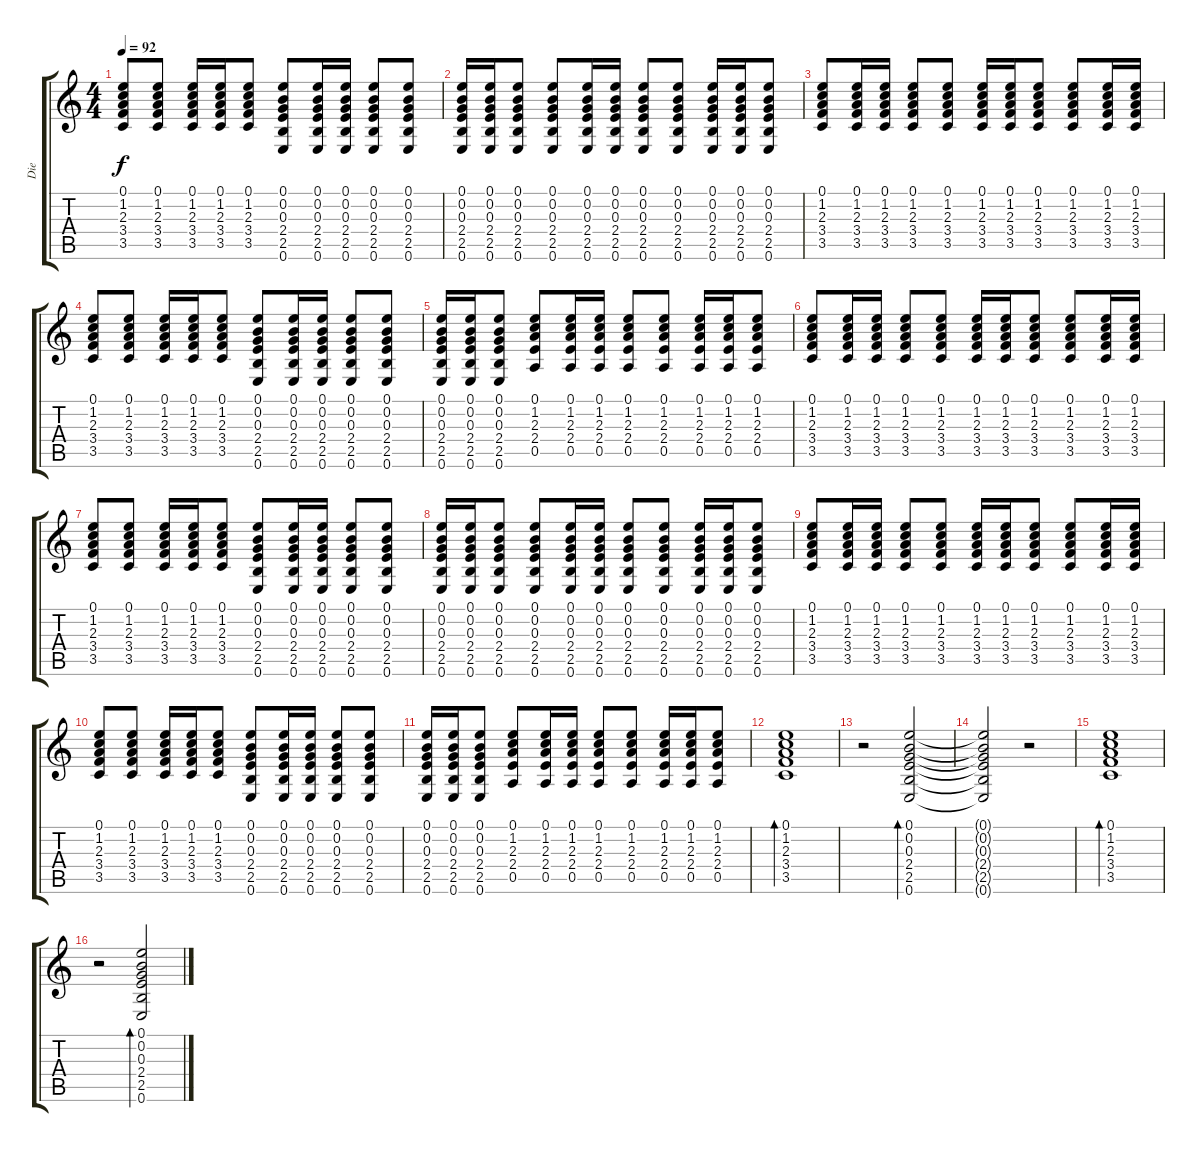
\track ("Die" "Die") {instrument acousticguitarsteel}
\staff {score tabs}
\tuning (E4 B3 G3 D3 A2 E2) {hide}
\ts (4 4)
\tempo 92
\clef g2
\ks c
(0.1 1.2 2.3 3.4 3.5).8{dy f} (0.1 1.2 2.3 3.4 3.5).8 (0.1 1.2 2.3 3.4 3.5).16 (0.1 1.2 2.3 3.4 3.5).16 (0.1 1.2 2.3 3.4 3.5).8 (0.1 0.2 0.3 2.4 2.5 0.6).8 (0.1 0.2 0.3 2.4 2.5 0.6).16 (0.1 0.2 0.3 2.4 2.5 0.6).16 (0.1 0.2 0.3 2.4 2.5 0.6).8 (0.1 0.2 0.3 2.4 2.5 0.6).8 |
(0.1 0.2 0.3 2.4 2.5 0.6).16 (0.1 0.2 0.3 2.4 2.5 0.6).16 (0.1 0.2 0.3 2.4 2.5 0.6).8 (0.1 0.2 0.3 2.4 2.5 0.6).8 (0.1 0.2 0.3 2.4 2.5 0.6).16 (0.1 0.2 0.3 2.4 2.5 0.6).16 (0.1 0.2 0.3 2.4 2.5 0.6).8 (0.1 0.2 0.3 2.4 2.5 0.6).8 (0.1 0.2 0.3 2.4 2.5 0.6).16 (0.1 0.2 0.3 2.4 2.5 0.6).16 (0.1 0.2 0.3 2.4 2.5 0.6).8 |
(0.1 1.2 2.3 3.4 3.5).8 (0.1 1.2 2.3 3.4 3.5).16 (0.1 1.2 2.3 3.4 3.5).16 (0.1 1.2 2.3 3.4 3.5).8 (0.1 1.2 2.3 3.4 3.5).8 (0.1 1.2 2.3 3.4 3.5).16 (0.1 1.2 2.3 3.4 3.5).16 (0.1 1.2 2.3 3.4 3.5).8 (0.1 1.2 2.3 3.4 3.5).8 (0.1 1.2 2.3 3.4 3.5).16 (0.1 1.2 2.3 3.4 3.5).16 |
(0.1 1.2 2.3 3.4 3.5).8 (0.1 1.2 2.3 3.4 3.5).8 (0.1 1.2 2.3 3.4 3.5).16 (0.1 1.2 2.3 3.4 3.5).16 (0.1 1.2 2.3 3.4 3.5).8 (0.1 0.2 0.3 2.4 2.5 0.6).8 (0.1 0.2 0.3 2.4 2.5 0.6).16 (0.1 0.2 0.3 2.4 2.5 0.6).16 (0.1 0.2 0.3 2.4 2.5 0.6).8 (0.1 0.2 0.3 2.4 2.5 0.6).8 |
(0.1 0.2 0.3 2.4 2.5 0.6).16 (0.1 0.2 0.3 2.4 2.5 0.6).16 (0.1 0.2 0.3 2.4 2.5 0.6).8 (0.1 1.2 2.3 2.4 0.5).8 (0.1 1.2 2.3 2.4 0.5).16 (0.1 1.2 2.3 2.4 0.5).16 (0.1 1.2 2.3 2.4 0.5).8 (0.1 1.2 2.3 2.4 0.5).8 (0.1 1.2 2.3 2.4 0.5).16 (0.1 1.2 2.3 2.4 0.5).16 (0.1 1.2 2.3 2.4 0.5).8 |
(0.1 1.2 2.3 3.4 3.5).8{volume 8} (0.1 1.2 2.3 3.4 3.5).16 (0.1 1.2 2.3 3.4 3.5).16 (0.1 1.2 2.3 3.4 3.5).8 (0.1 1.2 2.3 3.4 3.5).8 (0.1 1.2 2.3 3.4 3.5).16 (0.1 1.2 2.3 3.4 3.5).16 (0.1 1.2 2.3 3.4 3.5).8 (0.1 1.2 2.3 3.4 3.5).8 (0.1 1.2 2.3 3.4 3.5).16 (0.1 1.2 2.3 3.4 3.5).16 |
(0.1 1.2 2.3 3.4 3.5).8 (0.1 1.2 2.3 3.4 3.5).8 (0.1 1.2 2.3 3.4 3.5).16 (0.1 1.2 2.3 3.4 3.5).16 (0.1 1.2 2.3 3.4 3.5).8 (0.1 0.2 0.3 2.4 2.5 0.6).8 (0.1 0.2 0.3 2.4 2.5 0.6).16 (0.1 0.2 0.3 2.4 2.5 0.6).16 (0.1 0.2 0.3 2.4 2.5 0.6).8 (0.1 0.2 0.3 2.4 2.5 0.6).8 |
(0.1 0.2 0.3 2.4 2.5 0.6).16 (0.1 0.2 0.3 2.4 2.5 0.6).16 (0.1 0.2 0.3 2.4 2.5 0.6).8 (0.1 0.2 0.3 2.4 2.5 0.6).8 (0.1 0.2 0.3 2.4 2.5 0.6).16 (0.1 0.2 0.3 2.4 2.5 0.6).16 (0.1 0.2 0.3 2.4 2.5 0.6).8 (0.1 0.2 0.3 2.4 2.5 0.6).8 (0.1 0.2 0.3 2.4 2.5 0.6).16 (0.1 0.2 0.3 2.4 2.5 0.6).16 (0.1 0.2 0.3 2.4 2.5 0.6).8 |
(0.1 1.2 2.3 3.4 3.5).8 (0.1 1.2 2.3 3.4 3.5).16 (0.1 1.2 2.3 3.4 3.5).16 (0.1 1.2 2.3 3.4 3.5).8 (0.1 1.2 2.3 3.4 3.5).8 (0.1 1.2 2.3 3.4 3.5).16 (0.1 1.2 2.3 3.4 3.5).16 (0.1 1.2 2.3 3.4 3.5).8 (0.1 1.2 2.3 3.4 3.5).8 (0.1 1.2 2.3 3.4 3.5).16 (0.1 1.2 2.3 3.4 3.5).16 |
(0.1 1.2 2.3 3.4 3.5).8 (0.1 1.2 2.3 3.4 3.5).8 (0.1 1.2 2.3 3.4 3.5).16 (0.1 1.2 2.3 3.4 3.5).16 (0.1 1.2 2.3 3.4 3.5).8 (0.1 0.2 0.3 2.4 2.5 0.6).8 (0.1 0.2 0.3 2.4 2.5 0.6).16 (0.1 0.2 0.3 2.4 2.5 0.6).16 (0.1 0.2 0.3 2.4 2.5 0.6).8 (0.1 0.2 0.3 2.4 2.5 0.6).8 |
(0.1 0.2 0.3 2.4 2.5 0.6).16 (0.1 0.2 0.3 2.4 2.5 0.6).16 (0.1 0.2 0.3 2.4 2.5 0.6).8 (0.1 1.2 2.3 2.4 0.5).8 (0.1 1.2 2.3 2.4 0.5).16 (0.1 1.2 2.3 2.4 0.5).16 (0.1 1.2 2.3 2.4 0.5).8 (0.1 1.2 2.3 2.4 0.5).8 (0.1 1.2 2.3 2.4 0.5).16 (0.1 1.2 2.3 2.4 0.5).16 (0.1 1.2 2.3 2.4 0.5).8 |
(0.1 1.2 2.3 3.4 3.5).1{bd 120} |
r.2 (0.1 0.2 0.3 2.4 2.5 0.6).2{bd 240} |
(0.1{t} 0.2{t} 0.3{t} 2.4{t} 2.5{t} 0.6{t}).2 r.2 |
(0.1 1.2 2.3 3.4 3.5).1{bd 120} |
r.2 (0.1 0.2 0.3 2.4 2.5 0.6).2{bd 120}
